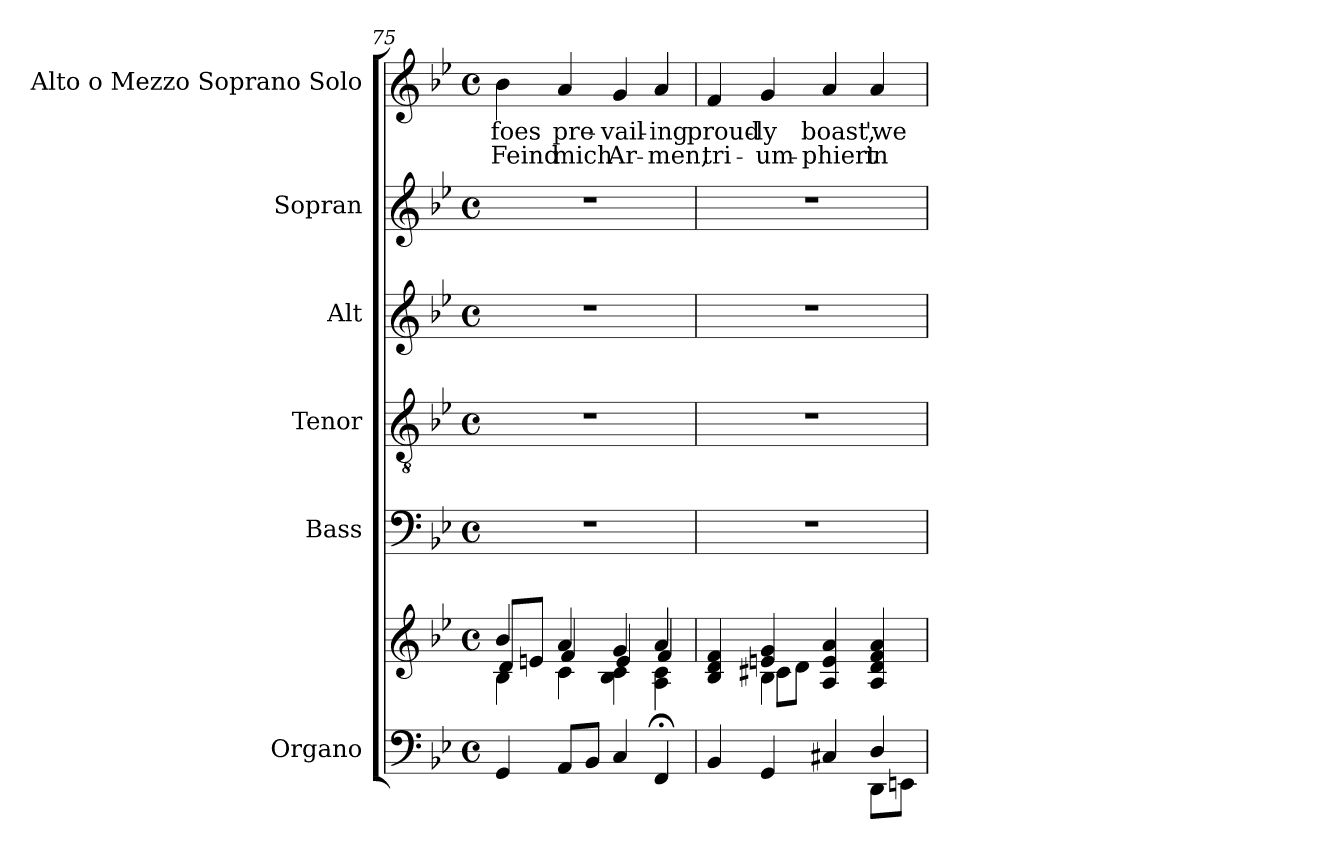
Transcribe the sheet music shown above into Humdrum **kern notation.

**kern	**kern	**kern	**kern	**kern	**kern	**kern	**text	**text
*part6	*part6	*part5	*part4	*part3	*part2	*part1	*part1	*part1
*staff7	*staff6	*staff5	*staff4	*staff3	*staff2	*staff1	*staff1	*staff1
*I"Organo	*	*I"Bass	*I"Tenor	*I"Alt	*I"Sopran	*I"Alto o Mezzo Soprano Solo	*	*
*	*	*I'B	*I'T	*I'A	*I'S	*I'S o l o	*	*
*clefF4	*clefG2	*clefF4	*clefGv2	*clefG2	*clefG2	*clefG2	*	*
*k[b-e-]	*k[b-e-]	*k[b-e-]	*k[b-e-]	*k[b-e-]	*k[b-e-]	*k[b-e-]	*	*
*M4/4	*M4/4	*M4/4	*M4/4	*M4/4	*M4/4	*M4/4	*	*
*met(c)	*met(c)	*met(c)	*met(c)	*met(c)	*met(c)	*met(c)	*	*
=75	=75	=75	=75	=75	=75	=75	=75	=75
*	*^	*	*	*	*	*	*	*
*	*	*^	*	*	*	*	*	*	*
!	!	!	!	!	!	!	!	!	!LO:LY:b	!LO:LY:b
4GG/	4b-/	4B-\	8d/L	1r	1r	1r	1r	4b-\	foes	Feind
.	.	.	8en/J	.	.	.	.	.	.	.
!	!	!	!	!	!	!	!	!	!LO:LY:b	!LO:LY:b
8AA/L	4a/	4c\	4f/	.	.	.	.	4a/	pre-	mich
8BB-/J	.	.	.	.	.	.	.	.	.	.
!	!	!	!	!	!	!	!	!	!LO:LY:b	!LO:LY:b
4C/	4g/	4B-\ 4c\	4e/	.	.	.	.	4g/	-vail-	Ar-
!	!	!	!	!	!	!	!	!	!LO:LY:b	!LO:LY:b
4FF;</	4a/	4A\ 4c\	4f/	.	.	.	.	4a/	-ing	-men,
=76	=76	=76	=76	=76	=76	=76	=76	=76	=76	=76
*^	*	*	*	*	*	*	*	*	*	*
!	!	!	!	!	!	!	!	!	!	!LO:LY:b	!LO:LY:b
4BB-/	2.ryy	4B-/ 4d/ 4f/	4rffyy	4ryy	1r	1r	1r	1r	4f/	proud-	tri-
!	!	!	!	!	!	!	!	!	!	!LO:LY:b	!LO:LY:b
4GG/	.	4en/ 4g/	4B-\	8c#X\L	.	.	.	.	4g/	-ly	-um-
.	.	.	.	8d\J	.	.	.	.	.	.	.
!	!	!	!	!	!	!	!	!	!	!LO:LY:b	!LO:LY:b
4C#X/	.	4A/ 4e/ 4a/	2ryy	2ryy	.	.	.	.	4a/	boast,	-phiert
!	!	!	!	!	!	!	!	!	!	!LO:LY:b	!LO:LY:b
4D/	8DD\L	4A/ 4d/ 4f/ 4a/	.	.	.	.	.	.	4a/	'we	in
.	8EEn\J	.	.	.	.	.	.	.	.	.	.
*v	*v	*	*	*	*	*	*	*	*	*	*
*	*v	*v	*v	*	*	*	*	*	*	*
=	=	=	=	=	=	=	=	=
*-	*-	*-	*-	*-	*-	*-	*-	*-
